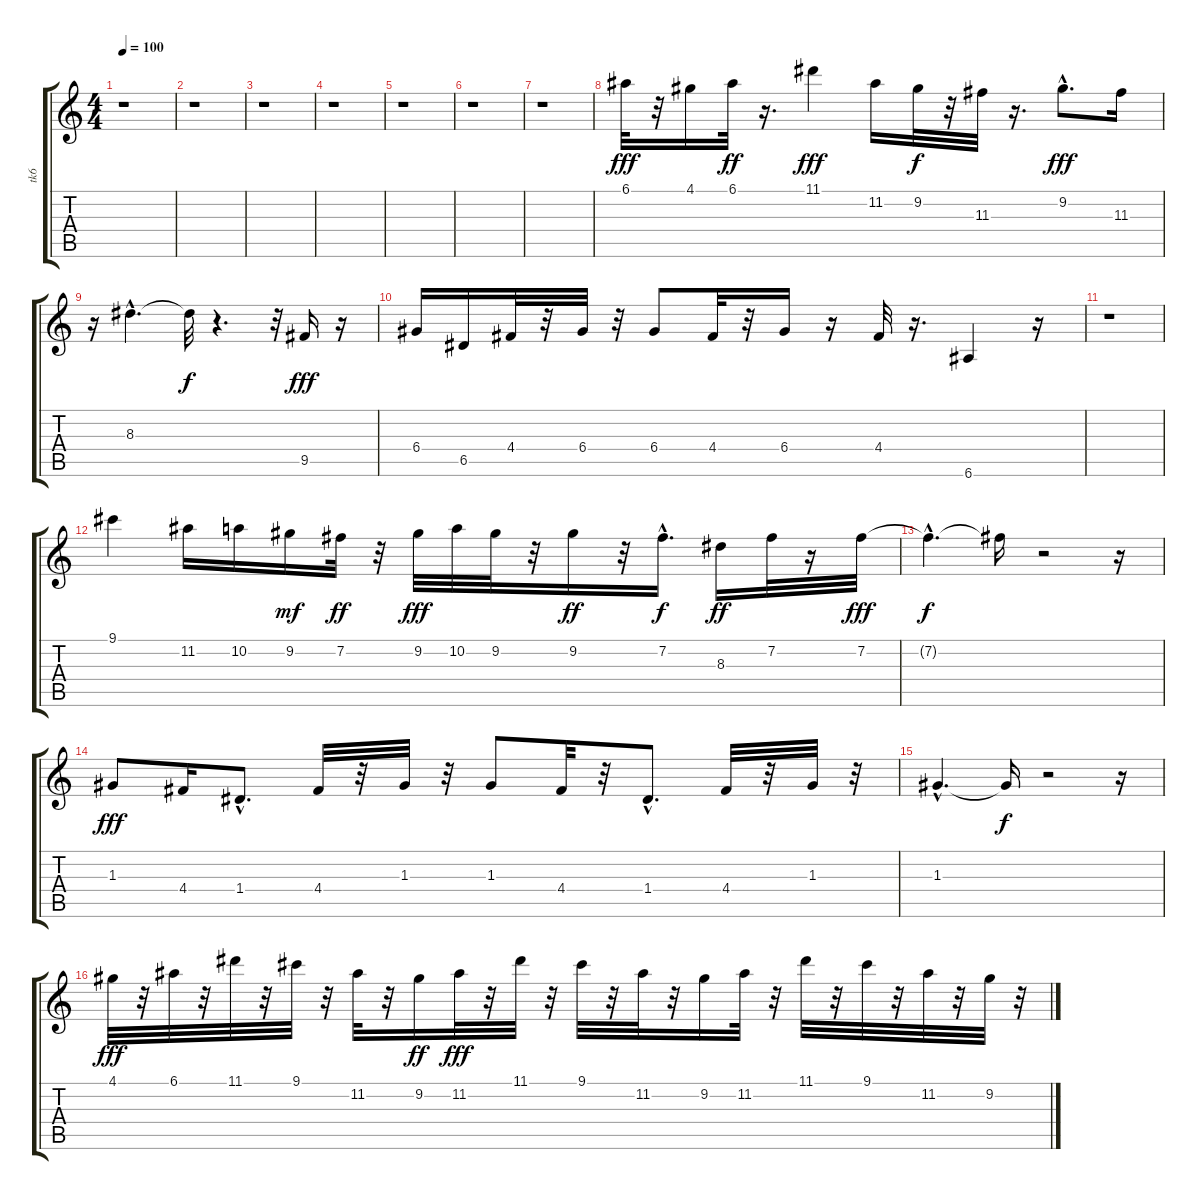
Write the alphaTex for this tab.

\track ("tk6" "tk6") {instrument electricguitarjazz}
\staff {score tabs}
\tuning (E4 B3 G3 D3 A2 E2) {hide}
\ts (4 4)
\tempo 100
\clef g2
\ks c
r.1{dy f} |
r.1 |
r.1 |
r.1 |
r.1 |
r.1 |
r.1 |
6.1.32{dy fff} r.32 4.1.16 6.1.32{dy ff} r.16{d} 11.1.4{dy fff} 11.2.16 9.2.32{dy f} r.32 11.3.32 r.16{d} 9.2{hac}.8{d dy fff} 11.3.16 |
r.16 8.3{hac}.4{d} 8.3{t}.32{dy f} r.4{d} r.32 9.5.16{dy fff} r.16 |
6.4.16 6.5.16 4.4.32 r.32 6.4.32 r.32 6.4.8 4.4.32 r.32 6.4.16 r.16 4.4.32 r.16{d} 6.6.4 r.16 |
r.1 |
9.1.4 11.2.16 10.2.16 9.2.16{dy mf} 7.2.32{dy ff} r.32 9.2.32{dy fff} 10.2.32 9.2.32 r.32 9.2.16{dy ff} r.32 7.2{hac}.16{d dy f} 8.3.16{dy ff} 7.2.32 r.16 7.2.32{dy fff} |
7.2{hac t}.4{d dy f} 7.2{t}.16 r.2 r.16 |
1.3.8{dy fff} 4.4.16 1.4{hac}.8{d} 4.4.32 r.32 1.3.32 r.32 1.3.8 4.4.32 r.32 1.4{hac}.8{d} 4.4.32 r.32 1.3.32 r.32 |
1.3{hac}.4{d} 1.3{t}.16{dy f} r.2 r.16 |
4.1.32{dy fff} r.32 6.1.32 r.32 11.1.32 r.32 9.1.32 r.32 11.2.32 r.32 9.2.16{dy ff} 11.2.32{dy fff} r.32 11.1.32 r.32 9.1.32 r.32 11.2.32 r.32 9.2.16 11.2.32 r.32 11.1.32 r.32 9.1.32 r.32 11.2.32 r.32 9.2.32 r.32
